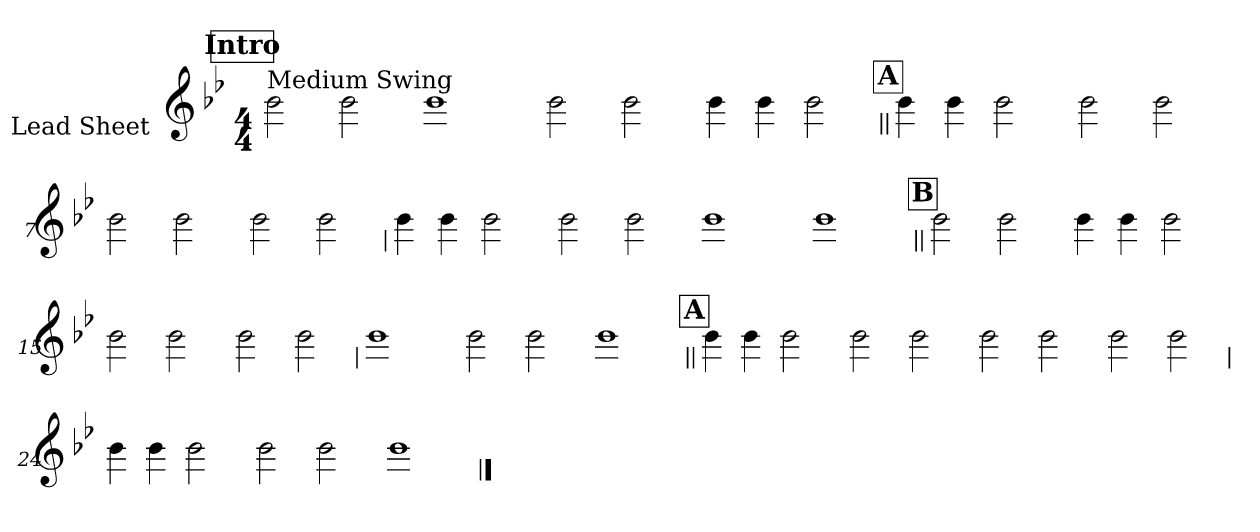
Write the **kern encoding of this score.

**kern
*part1
*staff1
*I"Lead Sheet
*stria0
*clefG2
*k[b-e-]
*B-:
*M4/4
!!LO:REH:place=s1:a:t=Intro
=1||
!LO:TX:a:t=Medium Swing
2b-
2b-
=2-
1b-
=3-
2b-
2b-
=4-
4b-
4b-
2b-
!!LO:LB:g=z
!!LO:REH:place=s1:a:t=A
=5||
4b-
4b-
2b-
=6-
2b-
2b-
=7-
2b-
2b-
=8-
2b-
2b-
!!LO:LB:g=z
=9
4b-
4b-
2b-
=10-
2b-
2b-
=11-
1b-
=12-
1b-
!!LO:LB:g=z
!!LO:REH:place=s1:a:t=B
=13||
2b-
2b-
=14-
4b-
4b-
2b-
=15-
2b-
2b-
=16-
2b-
2b-
!!LO:LB:g=z
=17
1b-
=18-
2b-
2b-
=19-
1b-
!!LO:LB:g=z
!!LO:REH:place=s1:a:t=A
=20||
4b-
4b-
2b-
=21-
2b-
2b-
=22-
2b-
2b-
=23-
2b-
2b-
!!LO:LB:g=z
=24
4b-
4b-
2b-
=25-
2b-
2b-
=26-
1b-
==
*-
